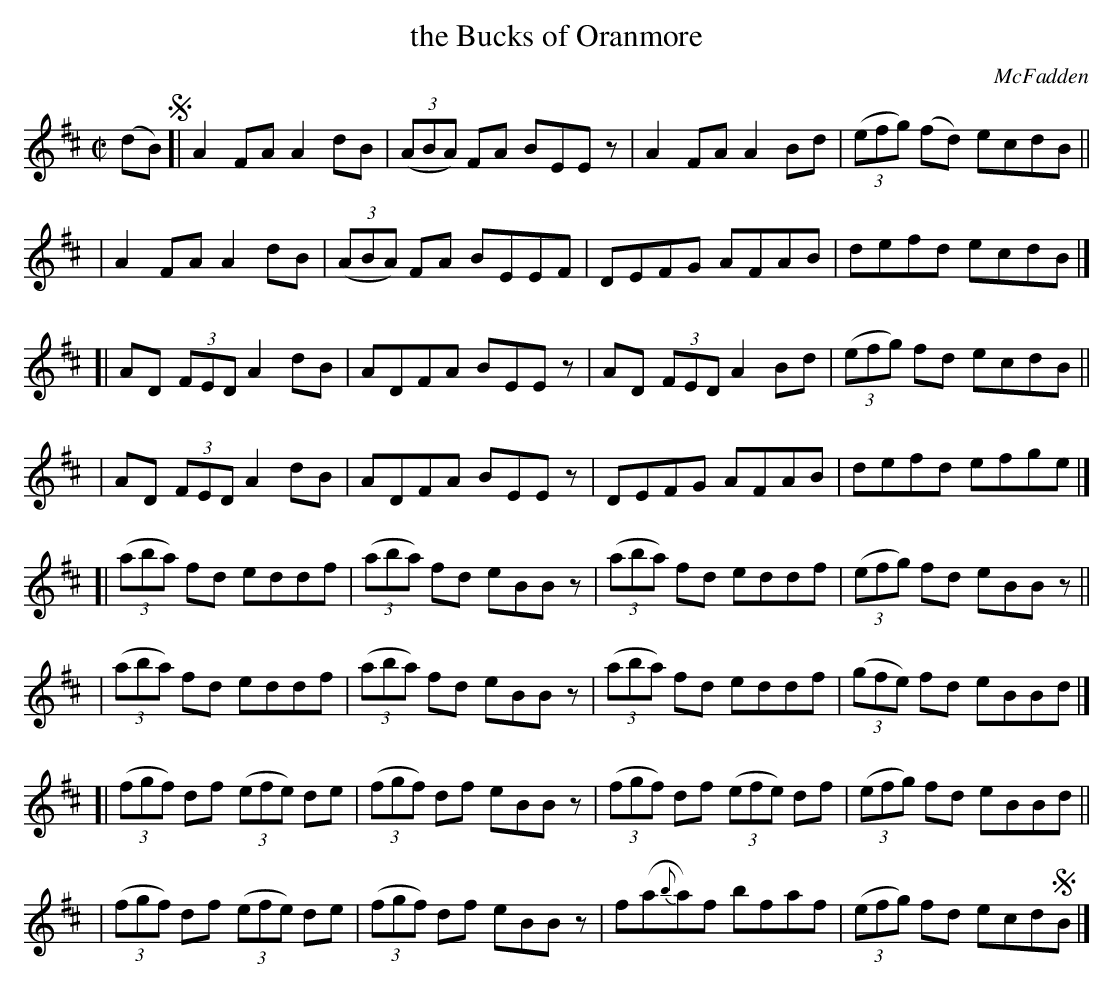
X:1
T: the Bucks of Oranmore
O: McFadden
M: C|
L: 1/8
K: D
(dB) !segno!\
[|A2FA A2dB | (3(ABA) FA BEEz | A2FA A2Bd | (3(efg) (fd) ecdB ||
| A2FA A2dB | (3(ABA) FA BEEF | DEFG AFAB | defd ecdB |]
[|AD (3FED A2dB | ADFA BEEz | AD (3FED A2Bd | (3(efg) fd ecdB ||
| AD (3FED A2dB | ADFA BEEz | DEFG AFAB | defd efge |]
[|(3(aba) fd eddf | (3(aba) fd eBBz | (3(aba) fd eddf | (3(efg) fd eBBz ||
| (3(aba) fd eddf | (3(aba) fd eBBz | (3(aba) fd eddf | (3(gfe) fd eBBd |]
[|(3(fgf) df (3(efe) de | (3(fgf) df eBBz | (3(fgf) df (3(efe) df | (3(efg) fd eBBd ||
| (3(fgf) df (3(efe) de | (3(fgf) df eBBz | f(a{b}a)f bfaf | (3(efg) fd ecd!segno!B |]
